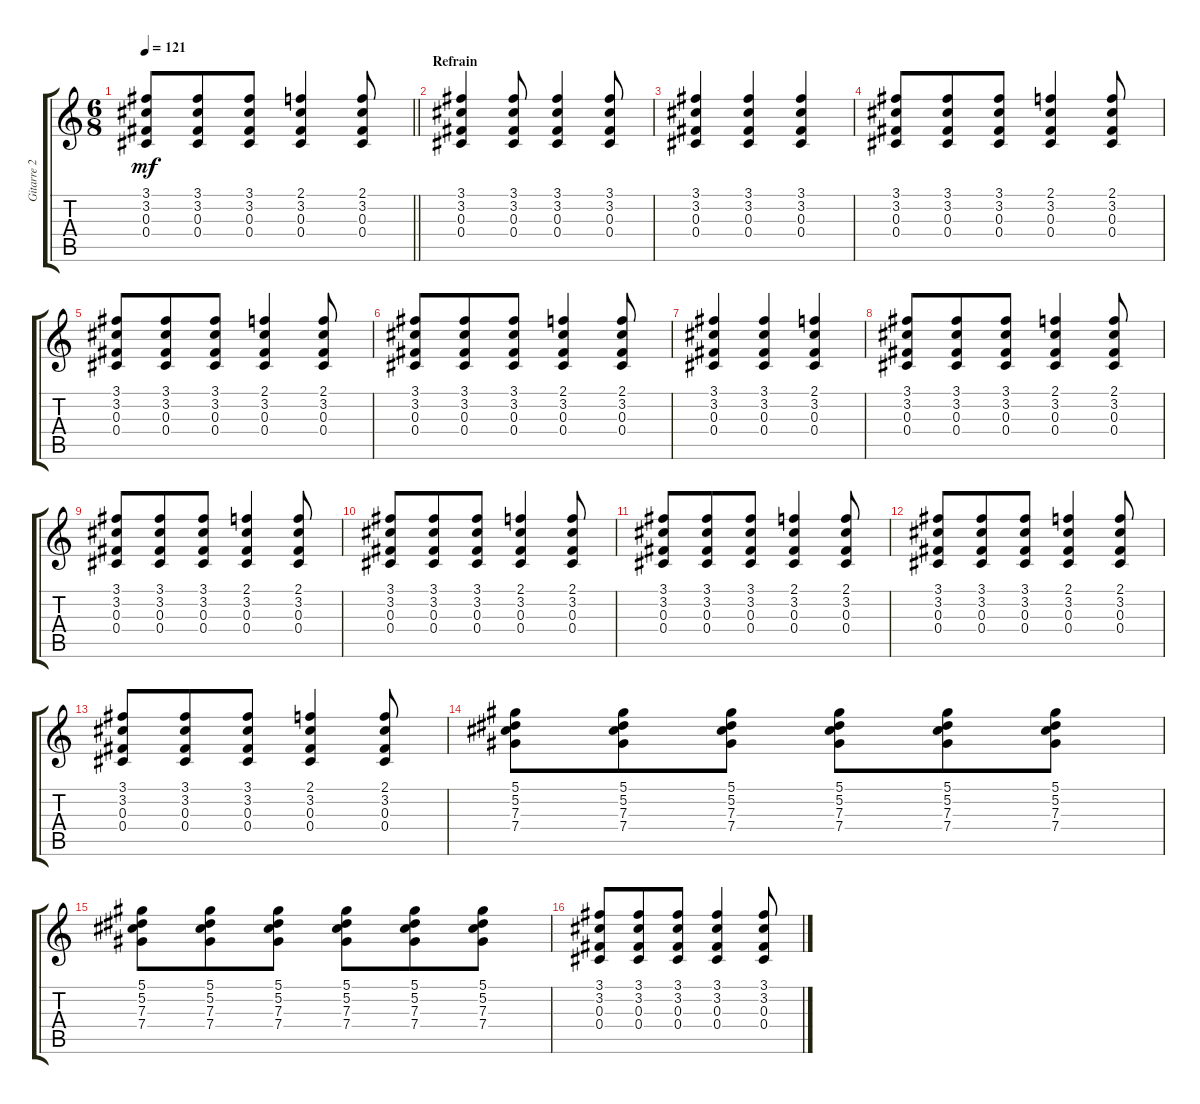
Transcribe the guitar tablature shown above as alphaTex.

\track ("Gitarre 2" "Gitarre 2") {instrument distortionguitar}
\staff {score tabs}
\tuning (Eb4 Bb3 Gb3 Db3 Ab2 Eb2) {hide}
\ts (6 8)
\tempo 121
\clef g2
\barLineRight lightlight
\ks c
(3.1 3.2 0.3 0.4).8{dy mf} (3.1 3.2 0.3 0.4).8 (3.1 3.2 0.3 0.4).8 (2.1 3.2 0.3 0.4).4 (2.1 3.2 0.3 0.4).8 |
\section ("" "Refrain")
(3.1 3.2 0.3 0.4).4 (3.1 3.2 0.3 0.4).8 (3.1 3.2 0.3 0.4).4 (3.1 3.2 0.3 0.4).8 |
(3.1 3.2 0.3 0.4).4 (3.1 3.2 0.3 0.4).4 (3.1 3.2 0.3 0.4).4 |
(3.1 3.2 0.3 0.4).8 (3.1 3.2 0.3 0.4).8 (3.1 3.2 0.3 0.4).8 (2.1 3.2 0.3 0.4).4 (2.1 3.2 0.3 0.4).8 |
(3.1 3.2 0.3 0.4).8 (3.1 3.2 0.3 0.4).8 (3.1 3.2 0.3 0.4).8 (2.1 3.2 0.3 0.4).4 (2.1 3.2 0.3 0.4).8 |
(3.1 3.2 0.3 0.4).8 (3.1 3.2 0.3 0.4).8 (3.1 3.2 0.3 0.4).8 (2.1 3.2 0.3 0.4).4 (2.1 3.2 0.3 0.4).8 |
(3.1 3.2 0.3 0.4).4 (3.1 3.2 0.3 0.4).4 (2.1 3.2 0.3 0.4).4 |
(3.1 3.2 0.3 0.4).8 (3.1 3.2 0.3 0.4).8 (3.1 3.2 0.3 0.4).8 (2.1 3.2 0.3 0.4).4 (2.1 3.2 0.3 0.4).8 |
(3.1 3.2 0.3 0.4).8 (3.1 3.2 0.3 0.4).8 (3.1 3.2 0.3 0.4).8 (2.1 3.2 0.3 0.4).4 (2.1 3.2 0.3 0.4).8 |
(3.1 3.2 0.3 0.4).8 (3.1 3.2 0.3 0.4).8 (3.1 3.2 0.3 0.4).8 (2.1 3.2 0.3 0.4).4 (2.1 3.2 0.3 0.4).8 |
(3.1 3.2 0.3 0.4).8 (3.1 3.2 0.3 0.4).8 (3.1 3.2 0.3 0.4).8 (2.1 3.2 0.3 0.4).4 (2.1 3.2 0.3 0.4).8 |
(3.1 3.2 0.3 0.4).8 (3.1 3.2 0.3 0.4).8 (3.1 3.2 0.3 0.4).8 (2.1 3.2 0.3 0.4).4 (2.1 3.2 0.3 0.4).8 |
(3.1 3.2 0.3 0.4).8 (3.1 3.2 0.3 0.4).8 (3.1 3.2 0.3 0.4).8 (2.1 3.2 0.3 0.4).4 (2.1 3.2 0.3 0.4).8 |
(5.1 5.2 7.3 7.4).8 (5.1 5.2 7.3 7.4).8 (5.1 5.2 7.3 7.4).8 (5.1 5.2 7.3 7.4).8 (5.1 5.2 7.3 7.4).8 (5.1 5.2 7.3 7.4).8 |
(5.1 5.2 7.3 7.4).8 (5.1 5.2 7.3 7.4).8 (5.1 5.2 7.3 7.4).8 (5.1 5.2 7.3 7.4).8 (5.1 5.2 7.3 7.4).8 (5.1 5.2 7.3 7.4).8 |
(3.1 3.2 0.3 0.4).8 (3.1 3.2 0.3 0.4).8 (3.1 3.2 0.3 0.4).8 (3.1 3.2 0.3 0.4).4 (3.1 3.2 0.3 0.4).8
